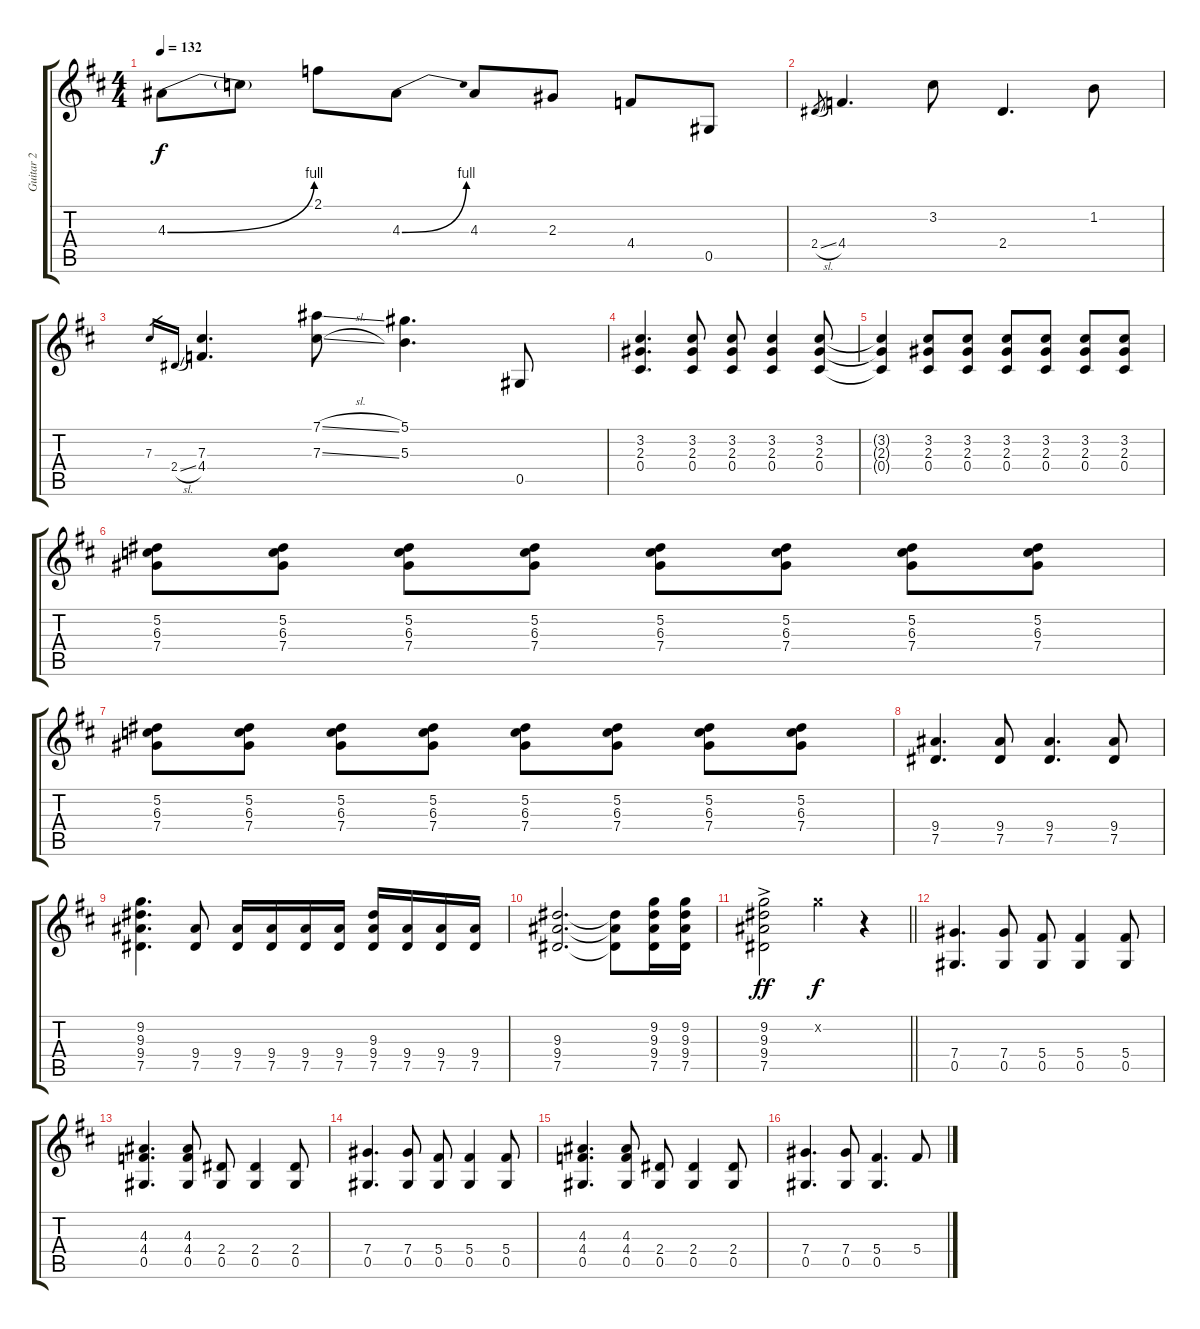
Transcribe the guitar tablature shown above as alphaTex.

\track ("Guitar 2" "Guitar 2") {instrument acousticguitarnylon}
\staff {score tabs}
\tuning (Eb4 Bb3 Gb3 Db3 Ab2 Eb2) {hide}
\ts (4 4)
\tempo 132
\clef g2
\ks d
4.3{be (bend 0 0 60 4)}.8{dy f} 4.3{t}.8 2.1.8 4.3{be (bend 0 0 60 4)}.8 4.3.8 2.3.8 4.4.8 0.5.8 |
2.4{sl}.8{gr} 4.4.4{d} 3.2.8 2.4.4{d} 1.2.8 |
7.3.16{gr} 2.4{sl}.16{gr} (7.3 4.4).4{d} (7.1{sl} 7.3{sl}).8 (5.1 5.3).4{d} 0.5.8 |
(3.2 2.3 0.4).4{d} (3.2 2.3 0.4).8 (3.2 2.3 0.4).8 (3.2 2.3 0.4).4 (3.2 2.3 0.4).8 |
(3.2{t} 2.3{t} 0.4{t}).4 (3.2 2.3 0.4).8 (3.2 2.3 0.4).8 (3.2 2.3 0.4).8 (3.2 2.3 0.4).8 (3.2 2.3 0.4).8 (3.2 2.3 0.4).8 |
(5.2 6.3 7.4).8 (5.2 6.3 7.4).8 (5.2 6.3 7.4).8 (5.2 6.3 7.4).8 (5.2 6.3 7.4).8 (5.2 6.3 7.4).8 (5.2 6.3 7.4).8 (5.2 6.3 7.4).8 |
(5.2 6.3 7.4).8 (5.2 6.3 7.4).8 (5.2 6.3 7.4).8 (5.2 6.3 7.4).8 (5.2 6.3 7.4).8 (5.2 6.3 7.4).8 (5.2 6.3 7.4).8 (5.2 6.3 7.4).8 |
(9.4 7.5).4{d} (9.4 7.5).8 (9.4 7.5).4{d} (9.4 7.5).8 |
(9.2 9.3 9.4 7.5).4{d} (9.4 7.5).8 (9.4 7.5).16 (9.4 7.5).16 (9.4 7.5).16 (9.4 7.5).16 (9.3 9.4 7.5).16 (9.4 7.5).16 (9.4 7.5).16 (9.4 7.5).16 |
(9.3 9.4 7.5).2{d} (9.3{t} 9.4{t} 7.5{t}).8 (9.2 9.3 9.4 7.5).16 (9.2 9.3 9.4 7.5).16 |
\barLineRight lightlight
(9.2{ac} 9.3{ac} 9.4{ac} 7.5{ac}).2{dy ff} 9.2{x}.4{dy f} r.4 |
(7.4 0.5).4{d} (7.4 0.5).8 (5.4 0.5).8 (5.4 0.5).4 (5.4 0.5).8 |
(4.3 4.4 0.5).4{d} (4.3 4.4 0.5).8 (2.4 0.5).8 (2.4 0.5).4 (2.4 0.5).8 |
(7.4 0.5).4{d} (7.4 0.5).8 (5.4 0.5).8 (5.4 0.5).4 (5.4 0.5).8 |
(4.3 4.4 0.5).4{d} (4.3 4.4 0.5).8 (2.4 0.5).8 (2.4 0.5).4 (2.4 0.5).8 |
(7.4 0.5).4{d} (7.4 0.5).8 (5.4 0.5).4{d} 5.4.8
